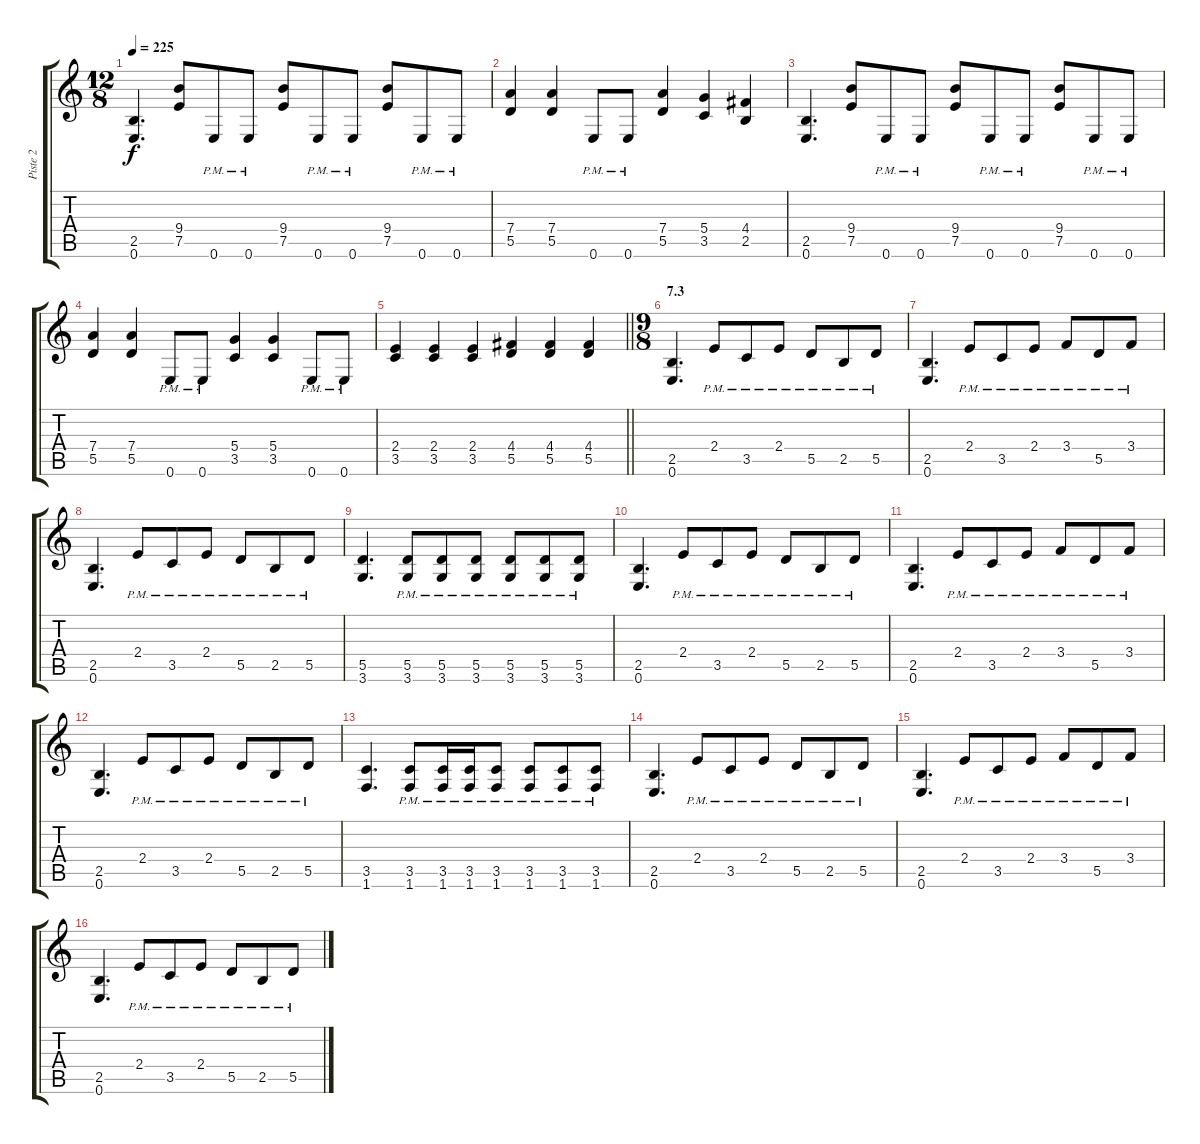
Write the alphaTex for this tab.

\track ("Piste 2" "Piste 2") {instrument distortionguitar}
\staff {score tabs}
\tuning (E4 B3 G3 D3 A2 E2) {hide}
\ts (12 8)
\tempo 225
\clef g2
\ks c
(2.5 0.6).4{d dy f} (9.4 7.5).8 0.6{pm}.8 0.6{pm}.8 (9.4 7.5).8 0.6{pm}.8 0.6{pm}.8 (9.4 7.5).8 0.6{pm}.8 0.6{pm}.8 |
(7.4 5.5).4 (7.4 5.5).4 0.6{pm}.8 0.6{pm}.8 (7.4 5.5).4 (5.4 3.5).4 (4.4 2.5).4 |
(2.5 0.6).4{d} (9.4 7.5).8 0.6{pm}.8 0.6{pm}.8 (9.4 7.5).8 0.6{pm}.8 0.6{pm}.8 (9.4 7.5).8 0.6{pm}.8 0.6{pm}.8 |
(7.4 5.5).4 (7.4 5.5).4 0.6{pm}.8 0.6{pm}.8 (5.4 3.5).4 (5.4 3.5).4 0.6{pm}.8 0.6{pm}.8 |
\barLineRight lightlight
(2.4 3.5).4 (2.4 3.5).4 (2.4 3.5).4 (4.4 5.5).4 (4.4 5.5).4 (4.4 5.5).4 |
\ts (9 8)
\section ("" "7.3")
(2.5 0.6).4{d} 2.4{pm}.8 3.5{pm}.8 2.4{pm}.8 5.5{pm}.8 2.5{pm}.8 5.5{pm}.8 |
(2.5 0.6).4{d} 2.4{pm}.8 3.5{pm}.8 2.4{pm}.8 3.4{pm}.8 5.5{pm}.8 3.4{pm}.8 |
(2.5 0.6).4{d} 2.4{pm}.8 3.5{pm}.8 2.4{pm}.8 5.5{pm}.8 2.5{pm}.8 5.5{pm}.8 |
(5.5 3.6).4{d} (5.5{pm} 3.6{pm}).8 (5.5{pm} 3.6{pm}).8 (5.5{pm} 3.6{pm}).8 (5.5{pm} 3.6{pm}).8 (5.5{pm} 3.6{pm}).8 (5.5{pm} 3.6{pm}).8 |
(2.5 0.6).4{d} 2.4{pm}.8 3.5{pm}.8 2.4{pm}.8 5.5{pm}.8 2.5{pm}.8 5.5{pm}.8 |
(2.5 0.6).4{d} 2.4{pm}.8 3.5{pm}.8 2.4{pm}.8 3.4{pm}.8 5.5{pm}.8 3.4{pm}.8 |
(2.5 0.6).4{d} 2.4{pm}.8 3.5{pm}.8 2.4{pm}.8 5.5{pm}.8 2.5{pm}.8 5.5{pm}.8 |
(3.5 1.6).4{d} (3.5{pm} 1.6{pm}).8 (3.5{pm} 1.6{pm}).16 (3.5{pm} 1.6{pm}).16 (3.5{pm} 1.6{pm}).8 (3.5{pm} 1.6{pm}).8 (3.5{pm} 1.6{pm}).8 (3.5{pm} 1.6{pm}).8 |
(2.5 0.6).4{d} 2.4{pm}.8 3.5{pm}.8 2.4{pm}.8 5.5{pm}.8 2.5{pm}.8 5.5{pm}.8 |
(2.5 0.6).4{d} 2.4{pm}.8 3.5{pm}.8 2.4{pm}.8 3.4{pm}.8 5.5{pm}.8 3.4{pm}.8 |
(2.5 0.6).4{d} 2.4{pm}.8 3.5{pm}.8 2.4{pm}.8 5.5{pm}.8 2.5{pm}.8 5.5{pm}.8
